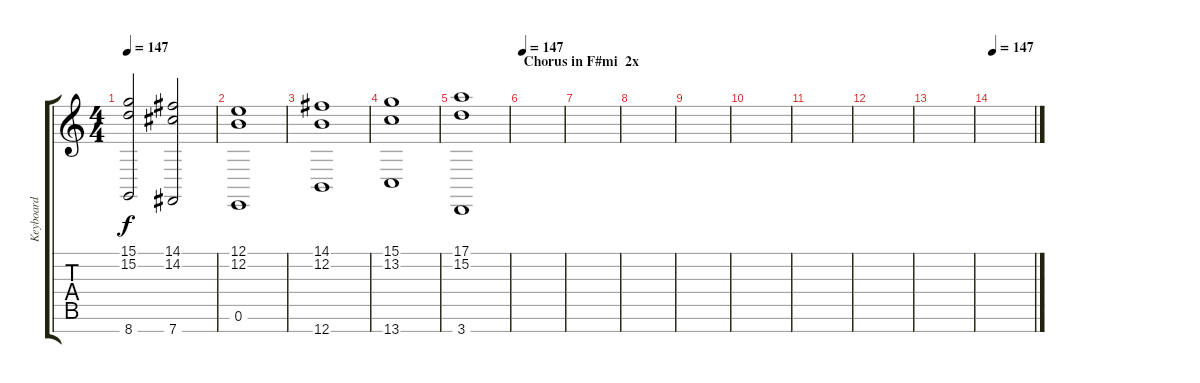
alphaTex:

\track ("Keyboard" "Keyboard") {instrument stringensemble1}
\staff {score tabs}
\tuning (E4 B3 G3 D3 A2 E2 B1) {hide}
\ts (4 4)
\tempo 147
\clef g2
\ks c
(15.1 15.2 8.7).2{dy f} (14.1 14.2 7.7).2 |
(12.1 12.2 0.6).1 |
(14.1 12.2 12.7).1 |
(15.1 13.2 13.7).1 |
(17.1 15.2 3.7).1 |
\section ("" "Chorus in F#mi  2x")
\tempo 147
|
|
|
|
|
|
|
|
\tempo 147
